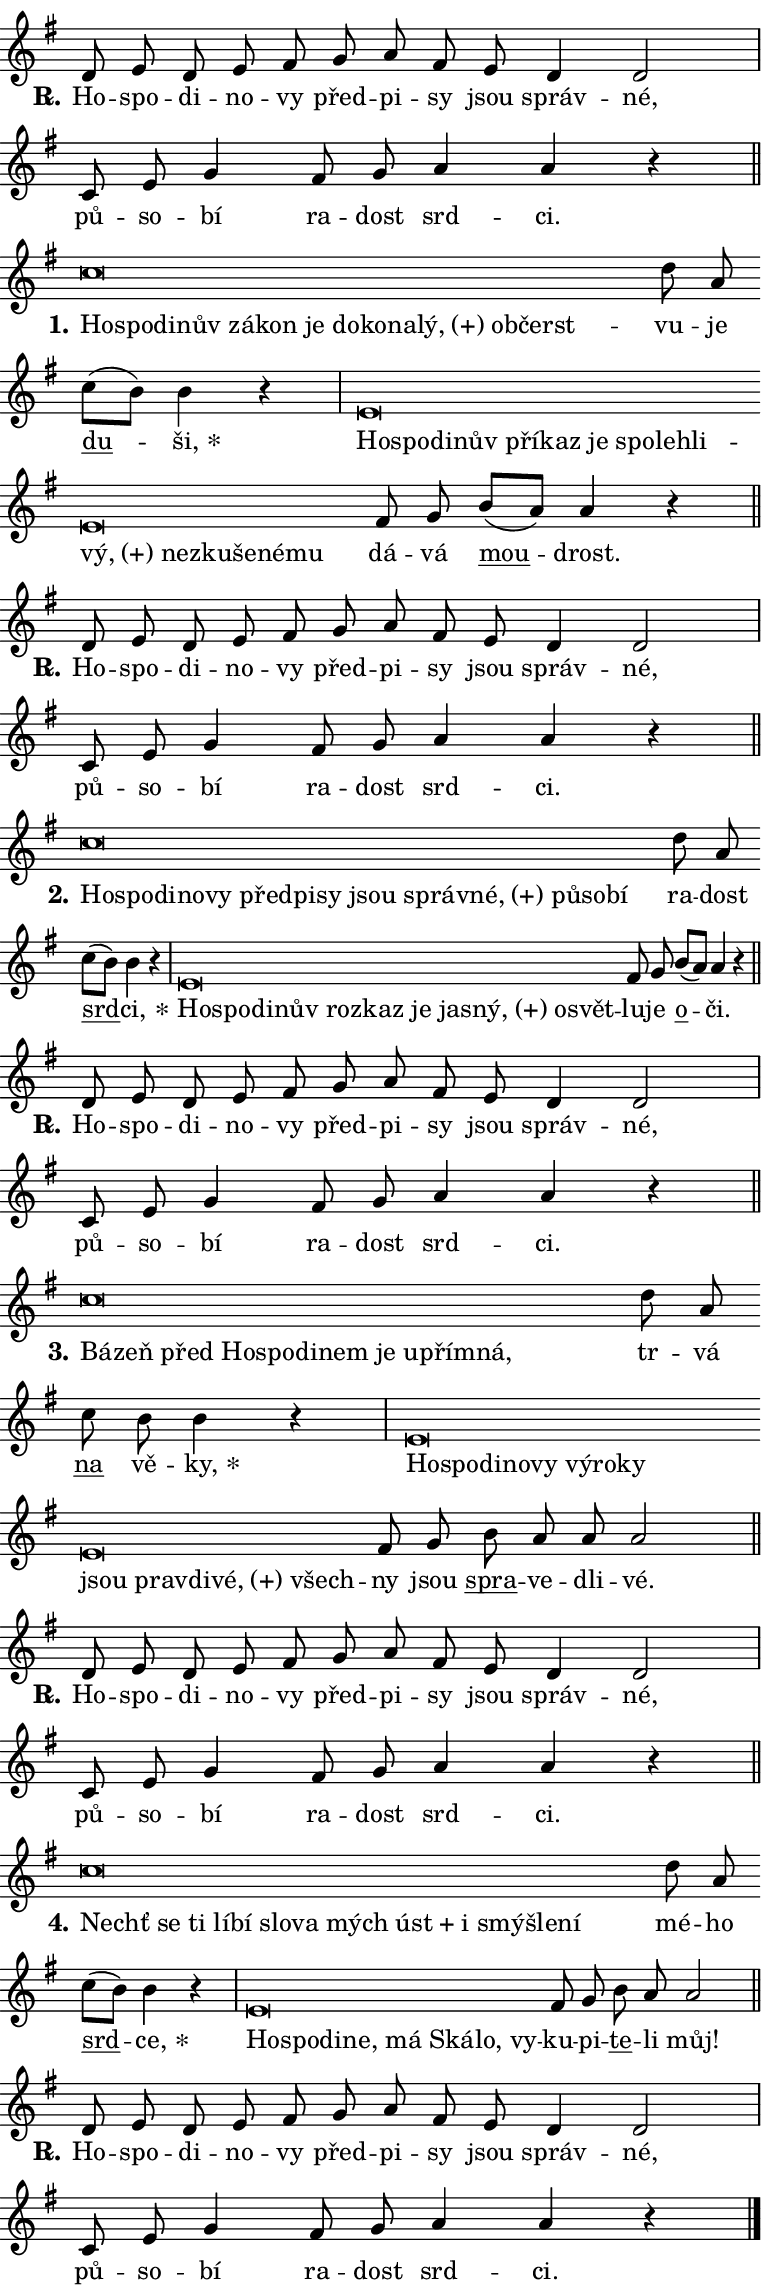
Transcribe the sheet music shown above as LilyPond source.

\version "2.24.0"
\header { tagline = "" }
\paper {
  indent = 0\cm
  top-margin = 0\cm
  right-margin = 0.13\cm % to fit lyric hyphens
  bottom-margin = 0\cm
  left-margin = 0\cm
  paper-width = 13\cm
  page-breaking = #ly:one-page-breaking
  system-system-spacing.basic-distance = #11
  score-system-spacing.basic-distance = #11
  ragged-last = ##f
}


%% Author: Thomas Morley
%% https://lists.gnu.org/archive/html/lilypond-user/2020-05/msg00002.html
#(define (line-position grob)
"Returns position of @var[grob} in current system:
   @code{'start}, if at first time-step
   @code{'end}, if at last time-step
   @code{'middle} otherwise
"
  (let* ((col (ly:item-get-column grob))
         (ln (ly:grob-object col 'left-neighbor))
         (rn (ly:grob-object col 'right-neighbor))
         (col-to-check-left (if (ly:grob? ln) ln col))
         (col-to-check-right (if (ly:grob? rn) rn col))
         (break-dir-left
           (and
             (ly:grob-property col-to-check-left 'non-musical #f)
             (ly:item-break-dir col-to-check-left)))
         (break-dir-right
           (and
             (ly:grob-property col-to-check-right 'non-musical #f)
             (ly:item-break-dir col-to-check-right))))
        (cond ((eqv? 1 break-dir-left) 'start)
              ((eqv? -1 break-dir-right) 'end)
              (else 'middle))))

#(define (tranparent-at-line-position vctor)
  (lambda (grob)
  "Relying on @code{line-position} select the relevant enry from @var{vctor}.
Used to determine transparency,"
    (case (line-position grob)
      ((end) (not (vector-ref vctor 0)))
      ((middle) (not (vector-ref vctor 1)))
      ((start) (not (vector-ref vctor 2))))))

noteHeadBreakVisibility =
#(define-music-function (break-visibility)(vector?)
"Makes @code{NoteHead}s transparent relying on @var{break-visibility}"
#{
  \override NoteHead.transparent =
    #(tranparent-at-line-position break-visibility)
#})

#(define delete-ledgers-for-transparent-note-heads
  (lambda (grob)
    "Reads whether a @code{NoteHead} is transparent.
If so this @code{NoteHead} is removed from @code{'note-heads} from
@var{grob}, which is supposed to be @code{LedgerLineSpanner}.
As a result ledgers are not printed for this @code{NoteHead}"
    (let* ((nhds-array (ly:grob-object grob 'note-heads))
           (nhds-list
             (if (ly:grob-array? nhds-array)
                 (ly:grob-array->list nhds-array)
                 '()))
           ;; Relies on the transparent-property being done before
           ;; Staff.LedgerLineSpanner.after-line-breaking is executed.
           ;; This is fragile ...
           (to-keep
             (remove
               (lambda (nhd)
                 (ly:grob-property nhd 'transparent #f))
               nhds-list)))
      ;; TODO find a better method to iterate over grob-arrays, similiar
      ;; to filter/remove etc for lists
      ;; For now rebuilt from scratch
      (set! (ly:grob-object grob 'note-heads)  '())
      (for-each
        (lambda (nhd)
          (ly:pointer-group-interface::add-grob grob 'note-heads nhd))
        to-keep))))

squashNotes = {
  \override NoteHead.X-extent = #'(-0.2 . 0.2)
  \override NoteHead.Y-extent = #'(-0.75 . 0)
  \override NoteHead.stencil =
    #(lambda (grob)
       (let ((pos (ly:grob-property grob 'staff-position)))
         (begin
           (if (< pos -7) (display "ERROR: Lower brevis then expected\n") (display ""))
           (if (<= pos -6) ly:text-interface::print ly:note-head::print))))
}
unSquashNotes = {
  \revert NoteHead.X-extent
  \revert NoteHead.Y-extent
  \revert NoteHead.stencil
}

hideNotes = \noteHeadBreakVisibility #begin-of-line-visible
unHideNotes = \noteHeadBreakVisibility #all-visible

% work-around for resetting accidentals
% https://lilypond.org/doc/v2.23/Documentation/notation/displaying-rhythms#unmetered-music
cadenzaMeasure = {
  \cadenzaOff
  \partial 1024 s1024
  \cadenzaOn
}

#(define-markup-command (accent layout props text) (markup?)
  "Underline accented syllable"
  (interpret-markup layout props
    #{\markup \override #'(offset . 4.3) \underline { #text }#}))

responsum = \markup \concat {
  "R" \hspace #-1.05 \path #0.1 #'((moveto 0 0.07) (lineto 0.9 0.8)) \hspace #0.05 "."
}

spaceSize = #0.6828661417322834 % exact space size for TeX Gyre Schola

\layout {
  \context {
    \Staff
    \remove "Time_signature_engraver"
    \override LedgerLineSpanner.after-line-breaking = #delete-ledgers-for-transparent-note-heads
  }
  \context {
    \Lyrics {
      \override LyricSpace.minimum-distance = \spaceSize
      \override LyricText.font-name = #"TeX Gyre Schola"
      \override LyricText.font-size = 1
      \override StanzaNumber.font-name = #"TeX Gyre Schola Bold"
      \override StanzaNumber.font-size = 1
    }
  }
  \context {
    \Score 
    \override NoteHead.text =
      #(lambda (grob) 
        (let ((pos (ly:grob-property grob 'staff-position)))
          #{\markup {
            \combine
              \halign #-0.55 \raise #(if (= pos -6) 0 0.5) \override #'(thickness . 2) \draw-line #'(3.2 . 0)
              \musicglyph "noteheads.sM1"
          }#}))
  }
}

% magnetic-lyrics.ily
%
%   written by
%     Jean Abou Samra <jean@abou-samra.fr>
%     Werner Lemberg <wl@gnu.org>
%
%   adapted by
%     Jiri Hon <jiri.hon@gmail.com>
%
% Version 2022-Apr-15

% https://www.mail-archive.com/lilypond-user@gnu.org/msg149350.html

#(define (Left_hyphen_pointer_engraver context)
   "Collect syllable-hyphen-syllable occurrences in lyrics and store
them in properties.  This engraver only looks to the left.  For
example, if the lyrics input is @code{foo -- bar}, it does the
following.

@itemize @bullet
@item
Set the @code{text} property of the @code{LyricHyphen} grob between
@q{foo} and @q{bar} to @code{foo}.

@item
Set the @code{left-hyphen} property of the @code{LyricText} grob with
text @q{foo} to the @code{LyricHyphen} grob between @q{foo} and
@q{bar}.
@end itemize

Use this auxiliary engraver in combination with the
@code{lyric-@/text::@/apply-@/magnetic-@/offset!} hook."
   (let ((hyphen #f)
         (text #f))
     (make-engraver
      (acknowledgers
       ((lyric-syllable-interface engraver grob source-engraver)
        (set! text grob)))
      (end-acknowledgers
       ((lyric-hyphen-interface engraver grob source-engraver)
        ;(when (not (grob::has-interface grob 'lyric-space-interface))
          (set! hyphen grob)));)
      ((stop-translation-timestep engraver)
       (when (and text hyphen)
         (ly:grob-set-object! text 'left-hyphen hyphen))
       (set! text #f)
       (set! hyphen #f)))))

#(define (lyric-text::apply-magnetic-offset! grob)
   "If the space between two syllables is less than the value in
property @code{LyricText@/.details@/.squash-threshold}, move the right
syllable to the left so that it gets concatenated with the left
syllable.

Use this function as a hook for
@code{LyricText@/.after-@/line-@/breaking} if the
@code{Left_@/hyphen_@/pointer_@/engraver} is active."
   (let ((hyphen (ly:grob-object grob 'left-hyphen #f)))
     (when hyphen
       (let ((left-text (ly:spanner-bound hyphen LEFT)))
         (when (grob::has-interface left-text 'lyric-syllable-interface)
           (let* ((common (ly:grob-common-refpoint grob left-text X))
                  (this-x-ext (ly:grob-extent grob common X))
                  (left-x-ext
                   (begin
                     ;; Trigger magnetism for left-text.
                     (ly:grob-property left-text 'after-line-breaking)
                     (ly:grob-extent left-text common X)))
                  ;; `delta` is the gap width between two syllables.
                  (delta (- (interval-start this-x-ext)
                            (interval-end left-x-ext)))
                  (details (ly:grob-property grob 'details))
                  (threshold (assoc-get 'squash-threshold details 0.2)))
             (when (< delta threshold)
               (let* (;; We have to manipulate the input text so that
                      ;; ligatures crossing syllable boundaries are not
                      ;; disabled.  For languages based on the Latin
                      ;; script this is essentially a beautification.
                      ;; However, for non-Western scripts it can be a
                      ;; necessity.
                      (lt (ly:grob-property left-text 'text))
                      (rt (ly:grob-property grob 'text))
                      (is-space (grob::has-interface hyphen 'lyric-space-interface))
                      (space (if is-space " " ""))
                      (extra-delta (if is-space spaceSize 0))
                      ;; Append new syllable.
                      (ltrt-space (if (and (string? lt) (string? rt))
                                (string-append lt space rt)
                                (make-concat-markup (list lt space rt))))
                      ;; Right-align `ltrt` to the right side.
                      (ltrt-space-markup (grob-interpret-markup
                               grob
                               (make-translate-markup
                                (cons (interval-length this-x-ext) 0)
                                (make-right-align-markup ltrt-space)))))
                 (begin
                   ;; Don't print `left-text`.
                   (ly:grob-set-property! left-text 'stencil #f)
                   ;; Set text and stencil (which holds all collected
                   ;; syllables so far) and shift it to the left.
                   (ly:grob-set-property! grob 'text ltrt-space)
                   (ly:grob-set-property! grob 'stencil ltrt-space-markup)
                   (ly:grob-translate-axis! grob (- (- delta extra-delta)) X))))))))))


#(define (lyric-hyphen::displace-bounds-first grob)
   ;; Make very sure this callback isn't triggered too early.
   (let ((left (ly:spanner-bound grob LEFT))
         (right (ly:spanner-bound grob RIGHT)))
     (ly:grob-property left 'after-line-breaking)
     (ly:grob-property right 'after-line-breaking)
     (ly:lyric-hyphen::print grob)))

squashThreshold = #0.4

\layout {
  \context {
    \Lyrics
    \consists #Left_hyphen_pointer_engraver
    \override LyricText.after-line-breaking =
      #lyric-text::apply-magnetic-offset!
    \override LyricHyphen.stencil = #lyric-hyphen::displace-bounds-first
    \override LyricText.details.squash-threshold = \squashThreshold
    \override LyricHyphen.minimum-distance = 0
    \override LyricHyphen.minimum-length = \squashThreshold
  }
}

squashText = \override LyricText.details.squash-threshold = 9999
unSquashText = \override LyricText.details.squash-threshold = \squashThreshold

leftText = \override LyricText.self-alignment-X = #LEFT
unLeftText = \revert LyricText.self-alignment-X

starOffset = #(lambda (grob) 
                (let ((x_offset (ly:self-alignment-interface::aligned-on-x-parent grob)))
                  (if (= x_offset 0) 0 (+ x_offset 1.2))))

star = #(define-music-function (syllable)(string?)
"Append star separator at the end of a syllable"
#{
  \once \override LyricText.X-offset = #starOffset
  \lyricmode { \markup {
    #syllable
    \override #'((font-name . "TeX Gyre Schola Bold")) \hspace #0.2 \lower #0.65 \larger "*"
  } }
#})

starAccent = #(define-music-function (syllable)(string?)
"Append star separator at the end of a syllable and make accent"
#{
  \once \override LyricText.X-offset = #starOffset
  \lyricmode { \markup {
    \accent #syllable
    \override #'((font-name . "TeX Gyre Schola Bold")) \hspace #0.2 \lower #0.65 \larger "*"
  } }
#})

breath = #(define-music-function (syllable)(string?)
"Append breathing indicator at the end of a syllable"
#{
  \lyricmode { \markup { #syllable "+" } }
#})

optionalBreath = #(define-music-function (syllable)(string?)
"Append optional breathing indicator at the end of a syllable"
#{
  \lyricmode { \markup { #syllable "(+)" } }
#})


\score {
    <<
        \new Voice = "melody" { \cadenzaOn \key g \major \relative { d'8 e d e fis \bar "" g a fis e \bar "" d4 d2 \cadenzaMeasure \bar "|" c8 e g4 \bar "" fis8 g a4 a r \cadenzaMeasure \bar "||" \break } }
        \new Lyrics \lyricsto "melody" { \lyricmode { \set stanza = \responsum
Ho -- spo -- di -- no -- vy před -- pi -- sy jsou správ -- né, pů -- so -- bí ra -- dost srd -- ci. } }
    >>
    \layout {}
}

\score {
    <<
        \new Voice = "melody" { \cadenzaOn \key g \major \relative { \squashNotes c''\breve*1/16 \hideNotes \breve*1/16 \bar "" \breve*1/16 \bar "" \breve*1/16 \bar "" \breve*1/16 \bar "" \breve*1/16 \bar "" \breve*1/16 \bar "" \breve*1/16 \bar "" \breve*1/16 \bar "" \breve*1/16 \bar "" \breve*1/16 \bar "" \breve*1/16 \breve*1/16 \bar "" \unHideNotes \unSquashNotes d8 a \bar "" c[( b)] b4 r \cadenzaMeasure \bar "|" \squashNotes e,\breve*1/16 \hideNotes \breve*1/16 \bar "" \breve*1/16 \bar "" \breve*1/16 \bar "" \breve*1/16 \bar "" \breve*1/16 \bar "" \breve*1/16 \bar "" \breve*1/16 \bar "" \breve*1/16 \bar "" \breve*1/16 \bar "" \breve*1/16 \bar "" \breve*1/16 \bar "" \breve*1/16 \bar "" \breve*1/16 \bar "" \breve*1/16 \breve*1/16 \bar "" \unHideNotes \unSquashNotes fis8 g \bar "" b[( a)] a4 r \cadenzaMeasure \bar "||" \break } }
        \new Lyrics \lyricsto "melody" { \lyricmode { \set stanza = "1."
\leftText Ho -- \squashText spo -- di -- nův zá -- kon je do -- ko -- na -- \optionalBreath lý, ob -- čerst -- \unLeftText \unSquashText vu -- je \markup \accent du -- \star ši, \leftText Ho -- \squashText spo -- di -- nův pří -- kaz je spo -- leh -- li -- \optionalBreath vý, ne -- zku -- še -- né -- mu \unLeftText \unSquashText dá -- vá \markup \accent mou -- drost. } }
    >>
    \layout {}
}

\score {
    <<
        \new Voice = "melody" { \cadenzaOn \key g \major \relative { d'8 e d e fis \bar "" g a fis e \bar "" d4 d2 \cadenzaMeasure \bar "|" c8 e g4 \bar "" fis8 g a4 a r \cadenzaMeasure \bar "||" \break } }
        \new Lyrics \lyricsto "melody" { \lyricmode { \set stanza = \responsum
Ho -- spo -- di -- no -- vy před -- pi -- sy jsou správ -- né, pů -- so -- bí ra -- dost srd -- ci. } }
    >>
    \layout {}
}

\score {
    <<
        \new Voice = "melody" { \cadenzaOn \key g \major \relative { \squashNotes c''\breve*1/16 \hideNotes \breve*1/16 \bar "" \breve*1/16 \bar "" \breve*1/16 \bar "" \breve*1/16 \bar "" \breve*1/16 \bar "" \breve*1/16 \bar "" \breve*1/16 \bar "" \breve*1/16 \bar "" \breve*1/16 \bar "" \breve*1/16 \bar "" \breve*1/16 \bar "" \breve*1/16 \breve*1/16 \bar "" \unHideNotes \unSquashNotes d8 a \bar "" c[( b)] b4 r \cadenzaMeasure \bar "|" \squashNotes e,\breve*1/16 \hideNotes \breve*1/16 \bar "" \breve*1/16 \bar "" \breve*1/16 \bar "" \breve*1/16 \bar "" \breve*1/16 \bar "" \breve*1/16 \bar "" \breve*1/16 \bar "" \breve*1/16 \bar "" \breve*1/16 \breve*1/16 \bar "" \unHideNotes \unSquashNotes fis8 g \bar "" b[( a)] a4 r \cadenzaMeasure \bar "||" \break } }
        \new Lyrics \lyricsto "melody" { \lyricmode { \set stanza = "2."
\leftText Ho -- \squashText spo -- di -- no -- vy před -- pi -- sy jsou správ -- \optionalBreath né, pů -- so -- bí \unLeftText \unSquashText ra -- dost \markup \accent srd -- \star ci, \leftText Ho -- \squashText spo -- di -- nův roz -- kaz je ja -- \optionalBreath sný, o -- svět -- \unLeftText \unSquashText lu -- je \markup \accent o -- či. } }
    >>
    \layout {}
}

\score {
    <<
        \new Voice = "melody" { \cadenzaOn \key g \major \relative { d'8 e d e fis \bar "" g a fis e \bar "" d4 d2 \cadenzaMeasure \bar "|" c8 e g4 \bar "" fis8 g a4 a r \cadenzaMeasure \bar "||" \break } }
        \new Lyrics \lyricsto "melody" { \lyricmode { \set stanza = \responsum
Ho -- spo -- di -- no -- vy před -- pi -- sy jsou správ -- né, pů -- so -- bí ra -- dost srd -- ci. } }
    >>
    \layout {}
}

\score {
    <<
        \new Voice = "melody" { \cadenzaOn \key g \major \relative { \squashNotes c''\breve*1/16 \hideNotes \breve*1/16 \bar "" \breve*1/16 \bar "" \breve*1/16 \bar "" \breve*1/16 \bar "" \breve*1/16 \bar "" \breve*1/16 \bar "" \breve*1/16 \bar "" \breve*1/16 \bar "" \breve*1/16 \breve*1/16 \bar "" \unHideNotes \unSquashNotes d8 a \bar "" c b b4 r \cadenzaMeasure \bar "|" \squashNotes e,\breve*1/16 \hideNotes \breve*1/16 \bar "" \breve*1/16 \bar "" \breve*1/16 \bar "" \breve*1/16 \bar "" \breve*1/16 \bar "" \breve*1/16 \bar "" \breve*1/16 \bar "" \breve*1/16 \bar "" \breve*1/16 \bar "" \breve*1/16 \bar "" \breve*1/16 \breve*1/16 \bar "" \unHideNotes \unSquashNotes fis8 g \bar "" b a a a2 \cadenzaMeasure \bar "||" \break } }
        \new Lyrics \lyricsto "melody" { \lyricmode { \set stanza = "3."
\leftText Bá -- \squashText zeň před Ho -- spo -- di -- nem je u -- přím -- ná, \unLeftText \unSquashText tr -- vá \markup \accent na vě -- \star ky, \leftText Ho -- \squashText spo -- di -- no -- vy vý -- ro -- ky jsou prav -- di -- \optionalBreath vé, všech -- \unLeftText \unSquashText ny jsou \markup \accent spra -- ve -- dli -- vé. } }
    >>
    \layout {}
}

\score {
    <<
        \new Voice = "melody" { \cadenzaOn \key g \major \relative { d'8 e d e fis \bar "" g a fis e \bar "" d4 d2 \cadenzaMeasure \bar "|" c8 e g4 \bar "" fis8 g a4 a r \cadenzaMeasure \bar "||" \break } }
        \new Lyrics \lyricsto "melody" { \lyricmode { \set stanza = \responsum
Ho -- spo -- di -- no -- vy před -- pi -- sy jsou správ -- né, pů -- so -- bí ra -- dost srd -- ci. } }
    >>
    \layout {}
}

\score {
    <<
        \new Voice = "melody" { \cadenzaOn \key g \major \relative { \squashNotes c''\breve*1/16 \hideNotes \breve*1/16 \bar "" \breve*1/16 \bar "" \breve*1/16 \bar "" \breve*1/16 \bar "" \breve*1/16 \bar "" \breve*1/16 \bar "" \breve*1/16 \bar "" \breve*1/16 \bar "" \breve*1/16 \bar "" \breve*1/16 \bar "" \breve*1/16 \breve*1/16 \bar "" \unHideNotes \unSquashNotes d8 a \bar "" c[( b)] b4 r \cadenzaMeasure \bar "|" \squashNotes e,\breve*1/16 \hideNotes \breve*1/16 \bar "" \breve*1/16 \bar "" \breve*1/16 \bar "" \breve*1/16 \bar "" \breve*1/16 \bar "" \breve*1/16 \breve*1/16 \bar "" \unHideNotes \unSquashNotes fis8 g \bar "" b a a2 \cadenzaMeasure \bar "||" \break } }
        \new Lyrics \lyricsto "melody" { \lyricmode { \set stanza = "4."
\leftText Nechť \squashText se ti lí -- bí slo -- va mých \breath "úst" i smý -- šle -- ní \unLeftText \unSquashText mé -- ho \markup \accent srd -- \star ce, \leftText Ho -- \squashText spo -- di -- ne, má Ská -- lo, vy -- \unLeftText \unSquashText ku -- pi -- \markup \accent te -- li můj! } }
    >>
    \layout {}
}

\score {
    <<
        \new Voice = "melody" { \cadenzaOn \key g \major \relative { d'8 e d e fis \bar "" g a fis e \bar "" d4 d2 \cadenzaMeasure \bar "|" c8 e g4 \bar "" fis8 g a4 a r \cadenzaMeasure \bar "||" \break } \bar "|." }
        \new Lyrics \lyricsto "melody" { \lyricmode { \set stanza = \responsum
Ho -- spo -- di -- no -- vy před -- pi -- sy jsou správ -- né, pů -- so -- bí ra -- dost srd -- ci. } }
    >>
    \layout {}
}
